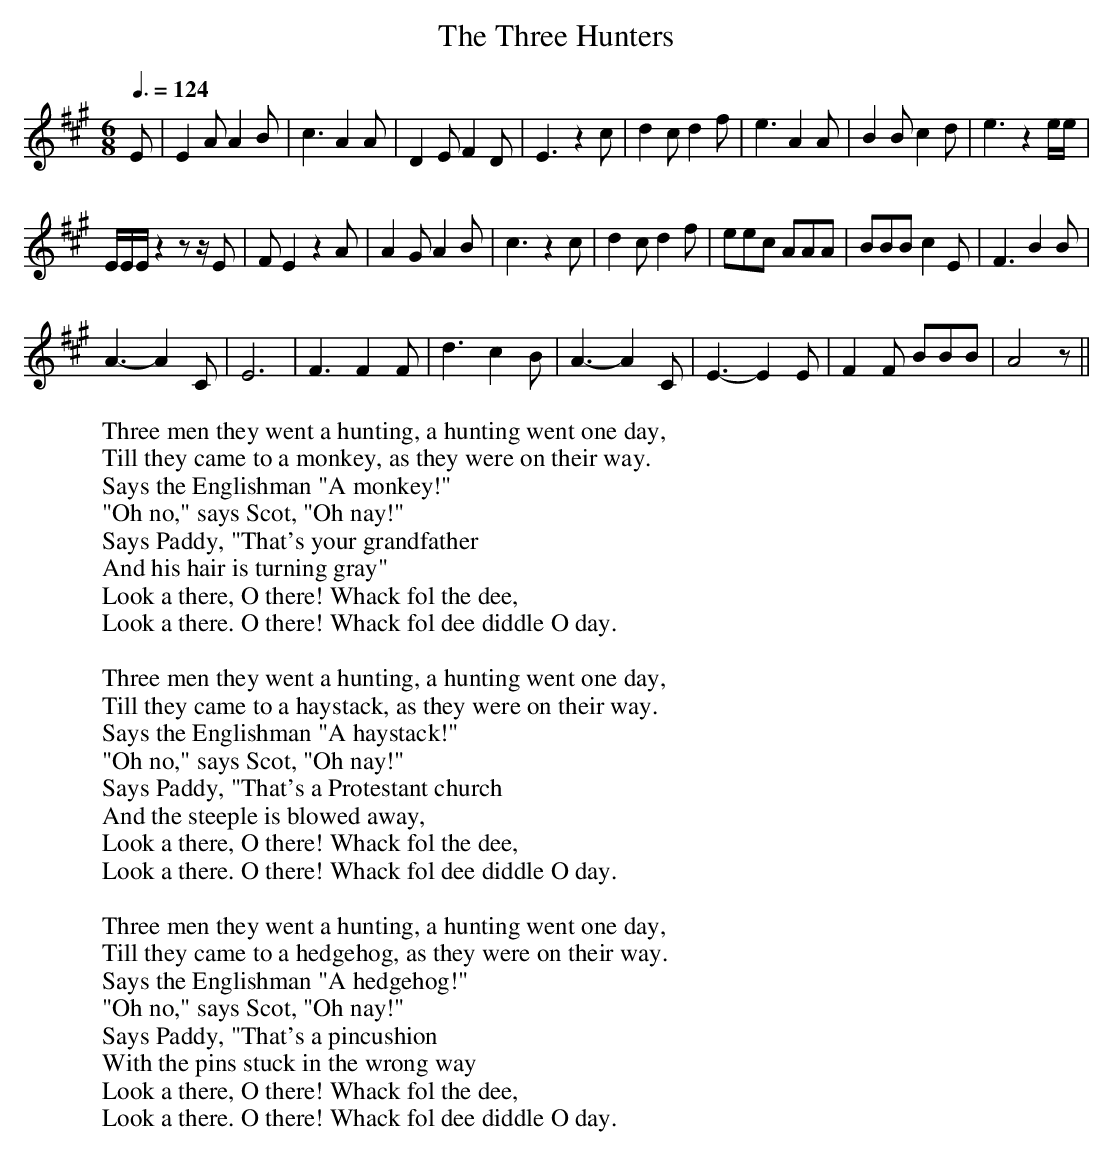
X:1
T:Three Hunters, The
M:6/8
L:1/8
Q:3/8=124
W:Three men they went a hunting, a hunting went one day,
W:Till they came to a monkey, as they were on their way.
W:Says the Englishman "A monkey!"
W:"Oh no," says Scot, "Oh nay!"
W:Says Paddy, "That's your grandfather
W:And his hair is turning gray"
W:Look a there, O there! Whack fol the dee,
W:Look a there. O there! Whack fol dee diddle O day.
W:
W:Three men they went a hunting, a hunting went one day,
W:Till they came to a haystack, as they were on their way.
W:Says the Englishman "A haystack!"
W:"Oh no," says Scot, "Oh nay!"
W:Says Paddy, "That's a Protestant church
W:And the steeple is blowed away,
W:Look a there, O there! Whack fol the dee,
W:Look a there. O there! Whack fol dee diddle O day.
W:
W:Three men they went a hunting, a hunting went one day,
W:Till they came to a hedgehog, as they were on their way.
W:Says the Englishman "A hedgehog!"
W:"Oh no," says Scot, "Oh nay!"
W:Says Paddy, "That's a pincushion
W:With the pins stuck in the wrong way
W:Look a there, O there! Whack fol the dee,
W:Look a there. O there! Whack fol dee diddle O day.
K:A
E|E2A A2B|c3 A2A|D2E F2D|E3 z2c|\
d2c d2f|e3 A2A|B2B c2d|e3 z2e/e/|
E/E/E/z2zz/E|FE2 z2A|A2G A2B|c3 z2c|\
d2c d2f|eec AAA|BBB c2E|F3 B2B|
A3- A2C|E6|F3 F2F|d3 c2B|\
A3- A2C|E3- E2E|F2F BBB|A4z||
W:
